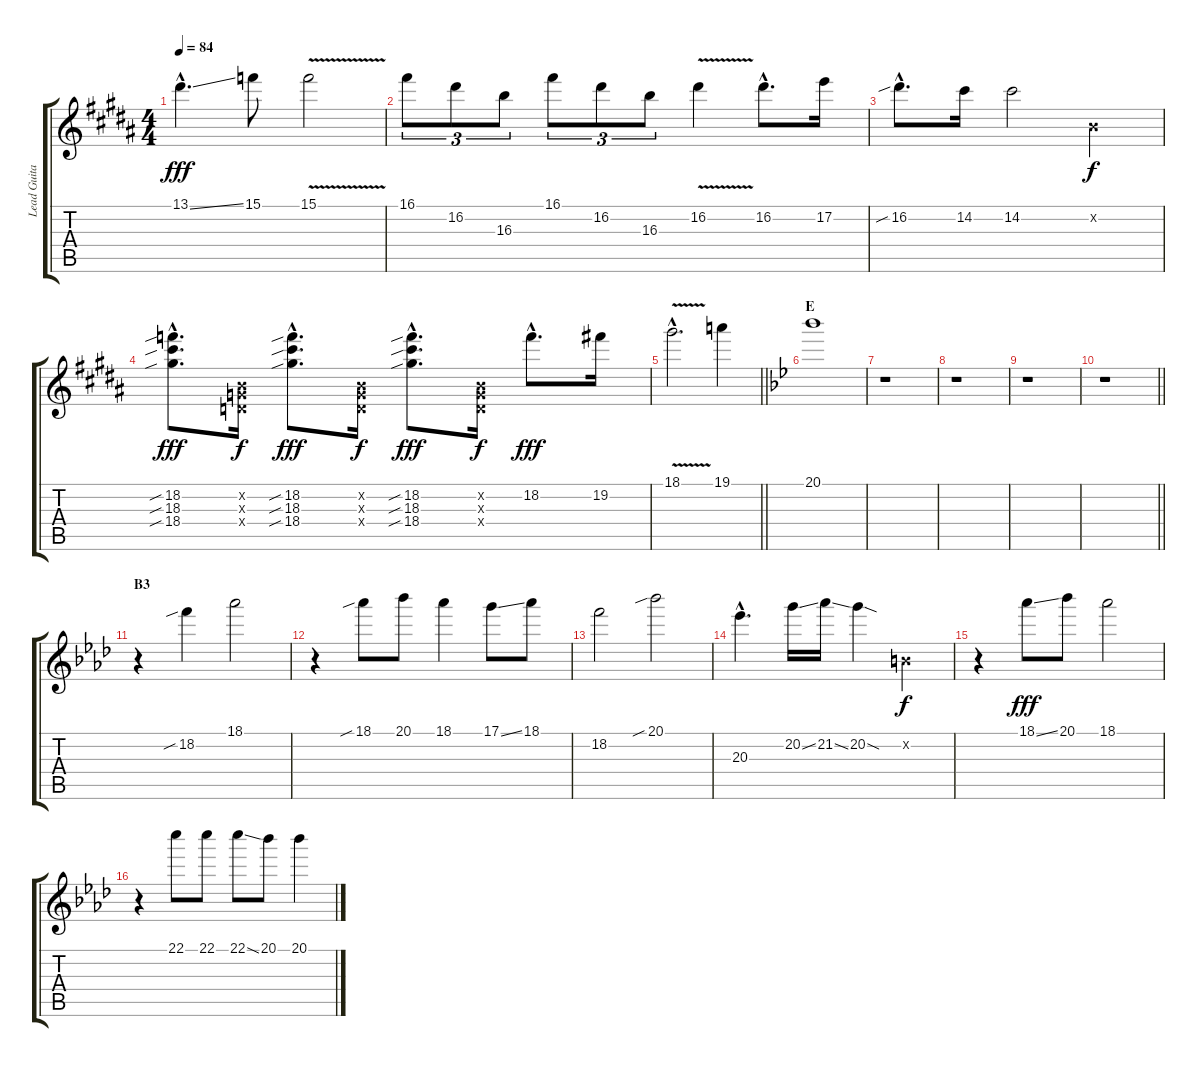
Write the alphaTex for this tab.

\track ("Lead Guitar 2 (/w slide)" "Lead Guita") {instrument distortionguitar}
\staff {score tabs}
\tuning (D4 B3 G3 D3 A2 E2) {hide}
\ts (4 4)
\tempo 84
\clef g2
\ks b
13.1{ss hac}.4{d dy fff} 15.1.8 15.1{v}.2 |
16.1.8{tu (3 2)} 16.2.8{tu (3 2)} 16.3.8{tu (3 2)} 16.1.8{tu (3 2)} 16.2.8{tu (3 2)} 16.3.8{tu (3 2)} 16.2{v}.4 16.2{hac}.8{d} 17.2.16 |
16.2{sib hac}.8{d} 14.2.16 14.2.2 0.2{x}.4{dy f} |
(18.2{sib hac} 18.3{sib hac} 18.4{sib hac}).8{d dy fff} (0.2{x} 0.3{x} 0.4{x}).16{dy f} (18.2{sib hac} 18.3{sib hac} 18.4{sib hac}).8{d dy fff} (0.2{x} 0.3{x} 0.4{x}).16{dy f} (18.2{sib hac} 18.3{sib hac} 18.4{sib hac}).8{d dy fff} (0.2{x} 0.3{x} 0.4{x}).16{dy f} 18.2{hac}.8{d dy fff} 19.2.16 |
\barLineRight lightlight
18.1{v hac}.2{d} 19.1.4 |
\section ("" "E")
\ks bb
20.1.1 |
r.1 |
r.1 |
r.1 |
\barLineRight lightlight
r.1 |
\section ("" "B3")
\ks ab
r.4 18.2{sib}.4 18.1.2 |
r.4 18.1{sib}.8 20.1.8 18.1.4 17.1{ss}.8 18.1.8 |
18.2.2 20.1{sib}.2 |
20.3{hac}.4{d} 20.2{ss}.16 21.2{ss}.16 20.2{sod}.4 0.2{x}.4{dy f} |
r.4 18.1{ss}.8{dy fff} 20.1.8 18.1.2 |
r.4 22.1.8 22.1.8 22.1{ss}.8 20.1.8 20.1.4
